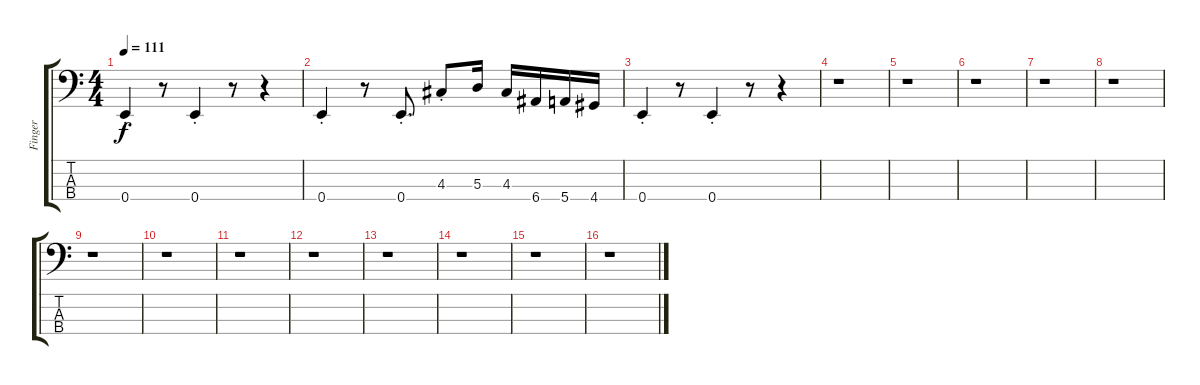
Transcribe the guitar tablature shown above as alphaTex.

\track ("Finger" "Finger") {instrument electricbassfinger}
\staff {score tabs}
\tuning (G2 D2 A1 E1) {hide}
\ts (4 4)
\tempo 111
\clef f4
\ks c
0.4{st}.4{dy f} r.8 0.4{st}.4 r.8 r.4 |
0.4{st}.4 r.8 0.4{st}.8{d} 4.3{st}.8 5.3.16 4.3.16 6.4.16 5.4.16 4.4.16 |
0.4{st}.4 r.8 0.4{st}.4 r.8 r.4 |
r.1 |
r.1 |
r.1 |
r.1 |
r.1 |
r.1 |
r.1 |
r.1 |
r.1 |
r.1 |
r.1 |
r.1 |
r.1
